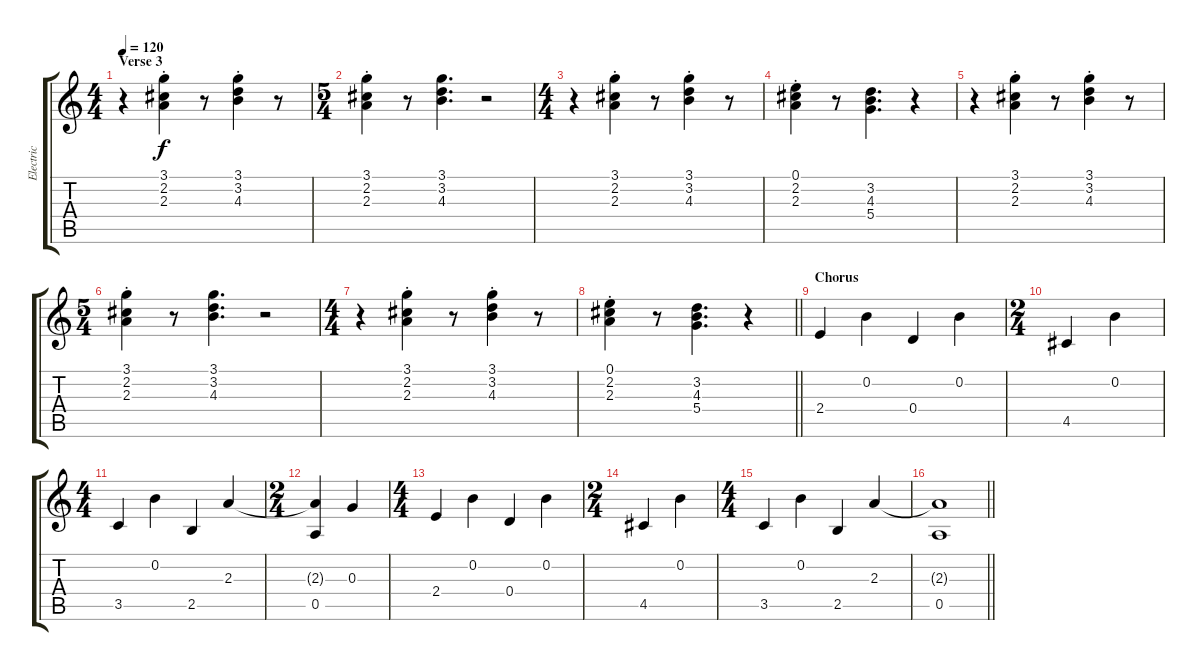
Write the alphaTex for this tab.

\track ("Electric" "Electric") {instrument overdrivenguitar}
\staff {score tabs}
\tuning (E4 B3 G3 D3 A2 E2) {hide}
\ts (4 4)
\section ("" "Verse 3")
\tempo 120
\clef g2
\ks c
r.4{dy f} (3.1{st} 2.2{st} 2.3{st}).4 r.8 (3.1{st} 3.2{st} 4.3{st}).4 r.8 |
\ts (5 4)
(3.1{st} 2.2{st} 2.3{st}).4 r.8 (3.1 3.2 4.3).4{d} r.2 |
\ts (4 4)
r.4 (3.1{st} 2.2{st} 2.3{st}).4 r.8 (3.1{st} 3.2{st} 4.3{st}).4 r.8 |
(0.1{st} 2.2{st} 2.3{st}).4 r.8 (3.2 4.3 5.4).4{d} r.4 |
r.4 (3.1{st} 2.2{st} 2.3{st}).4 r.8 (3.1{st} 3.2{st} 4.3{st}).4 r.8 |
\ts (5 4)
(3.1{st} 2.2{st} 2.3{st}).4 r.8 (3.1 3.2 4.3).4{d} r.2 |
\ts (4 4)
r.4 (3.1{st} 2.2{st} 2.3{st}).4 r.8 (3.1{st} 3.2{st} 4.3{st}).4 r.8 |
\barLineRight lightlight
(0.1{st} 2.2{st} 2.3{st}).4 r.8 (3.2 4.3 5.4).4{d} r.4 |
\section ("" "Chorus")
2.4.4 0.2.4 0.4.4 0.2.4 |
\ts (2 4)
4.5.4 0.2.4 |
\ts (4 4)
3.5.4 0.2.4 2.5.4 2.3.4 |
\ts (2 4)
(2.3{t} 0.5).4 0.3.4 |
\ts (4 4)
2.4.4 0.2.4 0.4.4 0.2.4 |
\ts (2 4)
4.5.4 0.2.4 |
\ts (4 4)
3.5.4 0.2.4 2.5.4 2.3.4 |
\barLineRight lightlight
(2.3{t} 0.5).1
